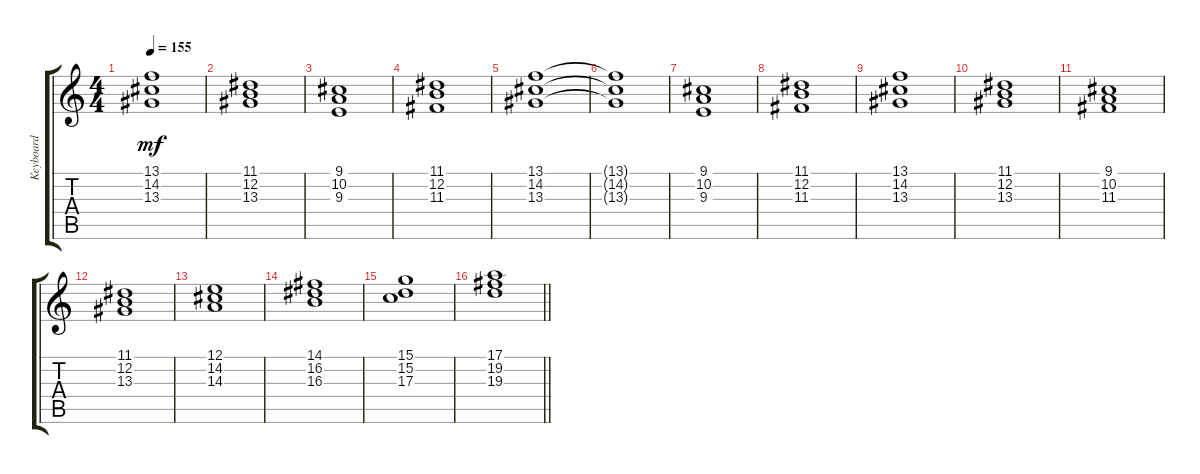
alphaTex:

\track ("Keyboard" "Keyboard") {instrument lead8bassandlead}
\staff {score tabs}
\tuning (E4 B3 G3 D3 A2 E2) {hide}
\ts (4 4)
\tempo 155
\clef g2
\ks c
(13.1 14.2 13.3).1{dy mf} |
(11.1 12.2 13.3).1 |
(9.1 10.2 9.3).1 |
(11.1 12.2 11.3).1 |
(13.1 14.2 13.3).1 |
(13.1{t} 14.2{t} 13.3{t}).1 |
(9.1 10.2 9.3).1 |
(11.1 12.2 11.3).1 |
(13.1 14.2 13.3).1 |
(11.1 12.2 13.3).1 |
(9.1 10.2 11.3).1 |
(11.1 12.2 13.3).1 |
(12.1 14.2 14.3).1 |
(14.1 16.2 16.3).1 |
(15.1 15.2 17.3).1 |
\barLineRight lightlight
(17.1 19.2 19.3).1
